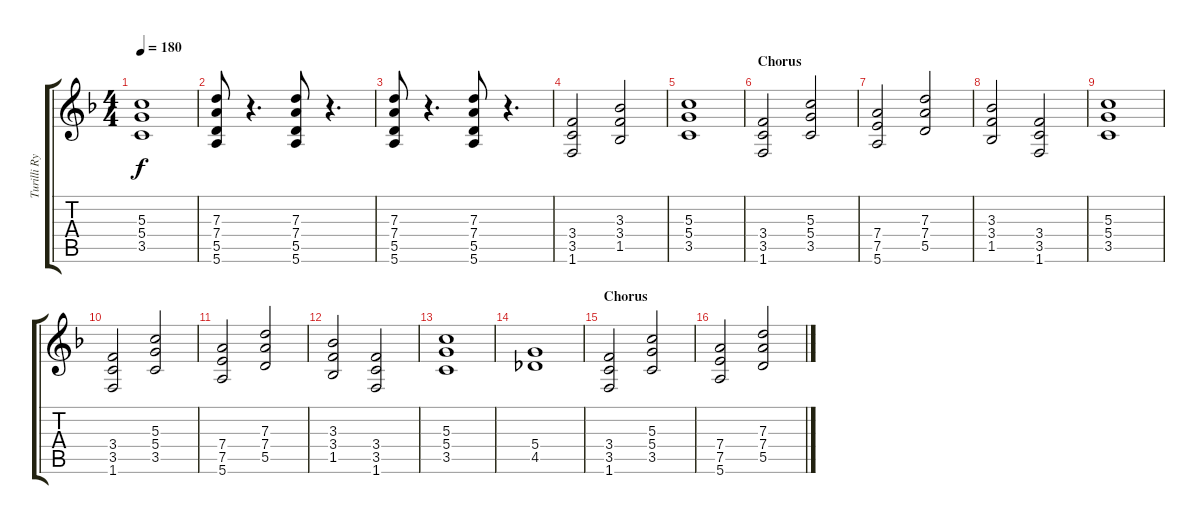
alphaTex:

\track ("Turilli Rythm" "Turilli Ry") {instrument distortionguitar}
\staff {score tabs}
\tuning (E4 B3 G3 D3 A2 E2) {hide}
\ts (4 4)
\tempo 180
\clef g2
\ks dminor
(5.3 5.4 3.5).1{dy f} |
(7.3 7.4 5.5 5.6).8 r.4{d} (7.3 7.4 5.5 5.6).8 r.4{d} |
(7.3 7.4 5.5 5.6).8 r.4{d} (7.3 7.4 5.5 5.6).8 r.4{d} |
(3.4 3.5 1.6).2 (3.3 3.4 1.5).2 |
(5.3 5.4 3.5).1 |
\section ("" "Chorus")
(3.4 3.5 1.6).2 (5.3 5.4 3.5).2 |
(7.4 7.5 5.6).2 (7.3 7.4 5.5).2 |
(3.3 3.4 1.5).2 (3.4 3.5 1.6).2 |
(5.3 5.4 3.5).1 |
(3.4 3.5 1.6).2 (5.3 5.4 3.5).2 |
(7.4 7.5 5.6).2 (7.3 7.4 5.5).2 |
(3.3 3.4 1.5).2 (3.4 3.5 1.6).2 |
(5.3 5.4 3.5).1 |
(5.4 4.5).1 |
\section ("" "Chorus")
(3.4 3.5 1.6).2 (5.3 5.4 3.5).2 |
(7.4 7.5 5.6).2 (7.3 7.4 5.5).2
